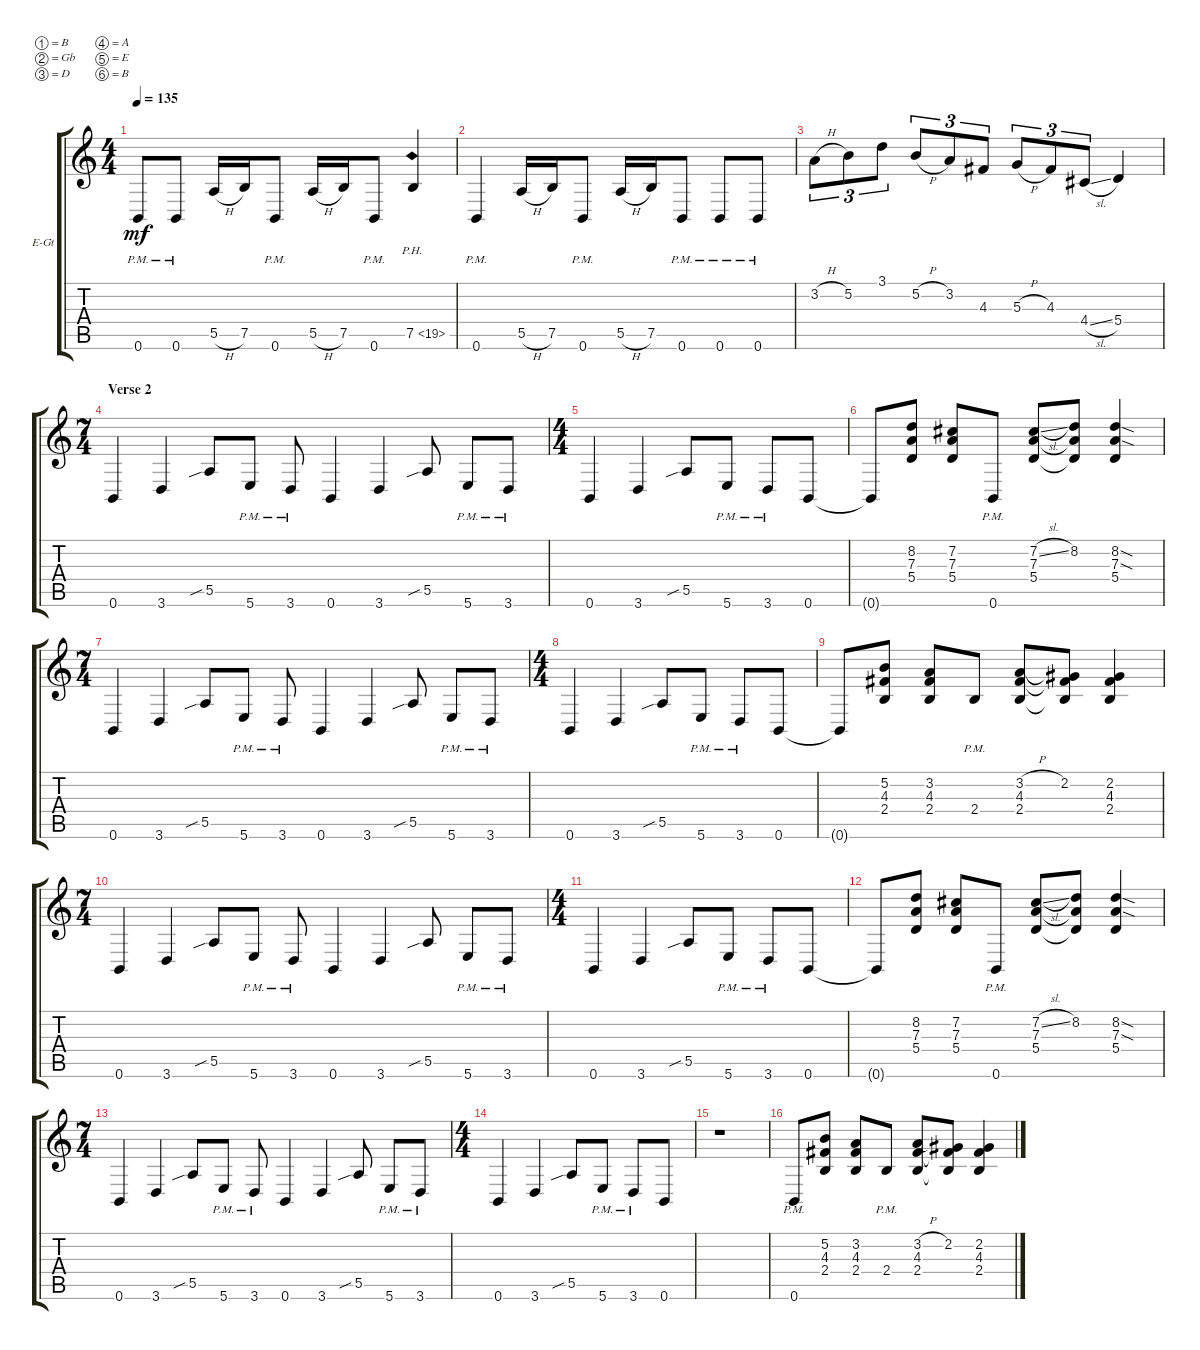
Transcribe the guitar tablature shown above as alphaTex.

\bracketExtendMode groupsimilarinstruments
\firstSystemTrackNameOrientation horizontal
\otherSystemsTrackNameOrientation horizontal
\track ("Electric Guitar 1" "E-Gt") {multiBarRest instrument distortionguitar}
\staff {score tabs}
\tuning (B3 Gb3 D3 A2 E2 B1)
\ts (4 4)
\tempo 135
\clef g2
\ks c
0.6{pm}.8{dy mf} 0.6{pm}.8 5.5{h}.16 7.5.16 0.6{pm}.8 5.5{h}.16 7.5.16 0.6{pm}.8 7.5{ph 12}.4 |
0.6{pm}.4 5.5{h}.16 7.5.16 0.6{pm}.8 5.5{h}.16 7.5.16 0.6{pm}.8 0.6{pm}.8 0.6{pm}.8 |
3.2{h}.8{tu (3 2)} 5.2.8{tu (3 2)} 3.1.8{tu (3 2)} 5.2{h}.8{tu (3 2)} 3.2.8{tu (3 2)} 4.3.8{tu (3 2)} 5.3{h}.8{tu (3 2)} 4.3.8{tu (3 2)} 4.4{sl}.8{tu (3 2)} 5.4.4 |
\ts (7 4)
\section ("" "Verse 2")
0.6.4 3.6.4 5.5{sib}.8 5.6{pm}.8 3.6{pm}.8 0.6.4 3.6.4 5.5{sib}.8 5.6{pm}.8 3.6{pm}.8 |
\ts (4 4)
0.6.4 3.6.4 5.5{sib}.8 5.6{pm}.8 3.6{pm}.8 0.6.8 |
0.6{t}.8 (8.2 7.3 5.4).8 (7.2 7.3 5.4).8 0.6{pm}.8 (7.3 7.2{sl} 5.4).8 (7.3{t} 8.2 5.4{t}).8 (7.3{sod} 8.2{sod} 5.4).4 |
\ts (7 4)
0.6.4 3.6.4 5.5{sib}.8 5.6{pm}.8 3.6{pm}.8 0.6.4 3.6.4 5.5{sib}.8 5.6{pm}.8 3.6{pm}.8 |
\ts (4 4)
0.6.4 3.6.4 5.5{sib}.8 5.6{pm}.8 3.6{pm}.8 0.6.8 |
0.6{t}.8 (5.2 4.3 2.4).8 (3.2 4.3 2.4).8 2.4{pm}.8 (4.3 3.2{h} 2.4).8 (4.3{t} 2.2 2.4{t}).8 (4.3 2.2 2.4).4 |
\ts (7 4)
0.6.4 3.6.4 5.5{sib}.8 5.6{pm}.8 3.6{pm}.8 0.6.4 3.6.4 5.5{sib}.8 5.6{pm}.8 3.6{pm}.8 |
\ts (4 4)
0.6.4 3.6.4 5.5{sib}.8 5.6{pm}.8 3.6{pm}.8 0.6.8 |
0.6{t}.8 (8.2 7.3 5.4).8 (7.2 7.3 5.4).8 0.6{pm}.8 (7.3 7.2{sl} 5.4).8 (7.3{t} 8.2 5.4{t}).8 (7.3{sod} 8.2{sod} 5.4).4 |
\ts (7 4)
0.6.4 3.6.4 5.5{sib}.8 5.6{pm}.8 3.6{pm}.8 0.6.4 3.6.4 5.5{sib}.8 5.6{pm}.8 3.6{pm}.8 |
\ts (4 4)
0.6.4 3.6.4 5.5{sib}.8 5.6{pm}.8 3.6{pm}.8 0.6.8 |
r.1 |
0.6{pm}.8 (5.2 4.3 2.4).8 (3.2 4.3 2.4).8 2.4{pm}.8 (4.3 3.2{h} 2.4).8 (4.3{t} 2.2 2.4{t}).8 (4.3 2.2 2.4).4
